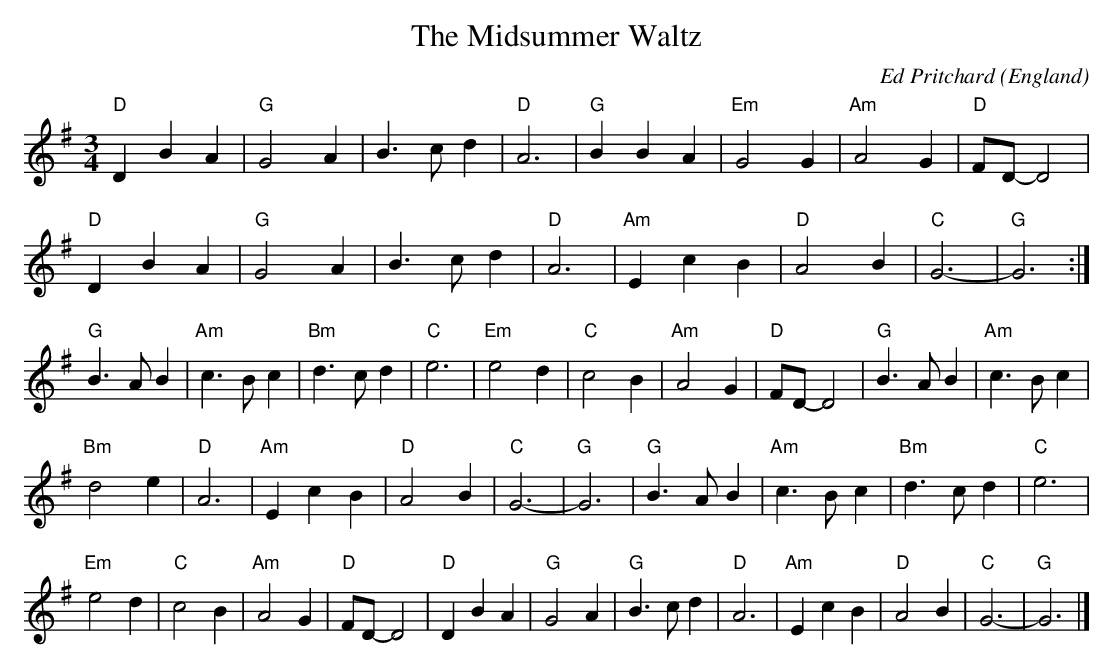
X:1
T:Midsummer Waltz, The
C:Ed Pritchard
O:England
M:3/4
K:G
L:1/4
"D" D B A | "G" G2 A | B>c d | "D" A3 | "G" B B A | "Em" G2 G | "Am" A2 G | "D" F/D/-D2 |
"D" D B A | "G" G2 A | B>c d | "D" A3 | "Am" E c B | "D" A2 B | "C" G3| "G " -G3 :|
"G" B>A B | "Am" c>B c | "Bm" d>c d | "C" e3 | "Em" e2 d |\
"C" c2 B | "Am" A2 G | "D" F/D/-D2 | "G" B>A B | "Am" c>B c |
"Bm" d2 e | "D" A3 | "Am" E c B | "D" A2 B | "C" G3|\
"G " -G3 | "G" B>A B | "Am" c>B c | "Bm" d>c d | "C" e3 |
"Em" e2 d | "C" c2 B | "Am" A2 G | "D" F/D/-D2 | "D" D B A |\
"G" G2 A | "G" B>c d | "D" A3 | "Am" E c B | "D" A2 B | "C" G3| "G " -G3 |]
